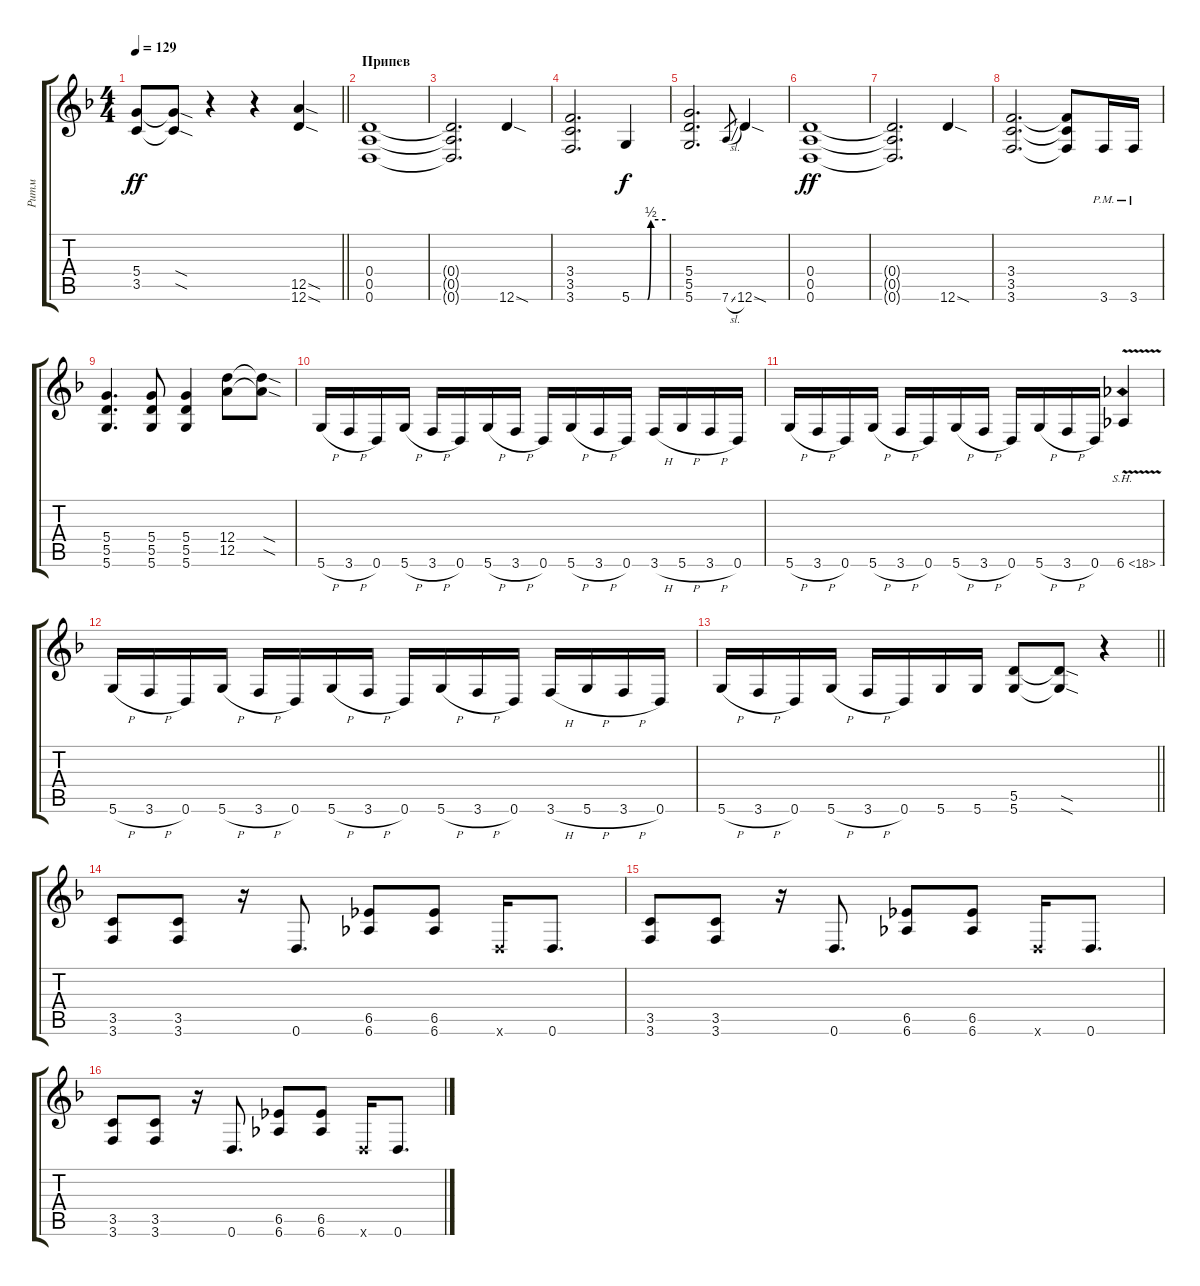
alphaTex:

\track ("Ритм" "Ритм") {instrument distortionguitar}
\staff {score tabs}
\tuning (E4 B3 G3 D3 A2 D2) {hide}
\ts (4 4)
\tempo 129
\clef g2
\barLineRight lightlight
\ks dminor
(5.4 3.5).8{dy ff} (5.4{sod t} 3.5{sod t}).8 r.4 r.4 (12.5{sod} 12.6{sod}).4 |
\section ("" "Припев")
(0.4 0.5 0.6).1 |
(0.4{t} 0.5{t} 0.6{t}).2{d} 12.6{sod}.4 |
(3.4 3.5 3.6).2{d} 5.6{be (custom 0 0 28 0 34 2 60 2)}.4{dy f} |
(5.4 5.5 5.6).2{d} 7.6{sl}.8{gr} 12.6{sod}.4 |
(0.4 0.5 0.6).1{dy ff} |
(0.4{t} 0.5{t} 0.6{t}).2{d} 12.6{sod}.4 |
(3.4 3.5 3.6).2{d} (3.4{t} 3.5{t} 3.6{t}).8 3.6{pm}.16 3.6{pm}.16 |
(5.4 5.5 5.6).4{d} (5.4 5.5 5.6).8 (5.4 5.5 5.6).4 (12.4 12.5).8 (12.4{sod t} 12.5{sod t}).8 |
5.6{h}.16 3.6{h}.16 0.6.16 5.6{h}.16 3.6{h}.16 0.6.16 5.6{h}.16 3.6{h}.16 0.6.16 5.6{h}.16 3.6{h}.16 0.6.16 3.6{h}.16 5.6{h}.16 3.6{h}.16 0.6.16 |
5.6{h}.16 3.6{h}.16 0.6.16 5.6{h}.16 3.6{h}.16 0.6.16 5.6{h}.16 3.6{h}.16 0.6.16 5.6{h}.16 3.6{h}.16 0.6.16 6.6{sh 12 v}.4 |
5.6{h}.16 3.6{h}.16 0.6.16 5.6{h}.16 3.6{h}.16 0.6.16 5.6{h}.16 3.6{h}.16 0.6.16 5.6{h}.16 3.6{h}.16 0.6.16 3.6{h}.16 5.6{h}.16 3.6{h}.16 0.6.16 |
\barLineRight lightlight
5.6{h}.16 3.6{h}.16 0.6.16 5.6{h}.16 3.6{h}.16 0.6.16 5.6.16 5.6.16 (5.5 5.6).8 (5.5{sod t} 5.6{sod t}).8 r.4 |
(3.5 3.6).8 (3.5 3.6).8 r.16 0.6.8{d} (6.5 6.6).8 (6.5 6.6).8 0.6{x}.16 0.6.8{d} |
(3.5 3.6).8 (3.5 3.6).8 r.16 0.6.8{d} (6.5 6.6).8 (6.5 6.6).8 0.6{x}.16 0.6.8{d} |
(3.5 3.6).8 (3.5 3.6).8 r.16 0.6.8{d} (6.5 6.6).8 (6.5 6.6).8 0.6{x}.16 0.6.8{d}
